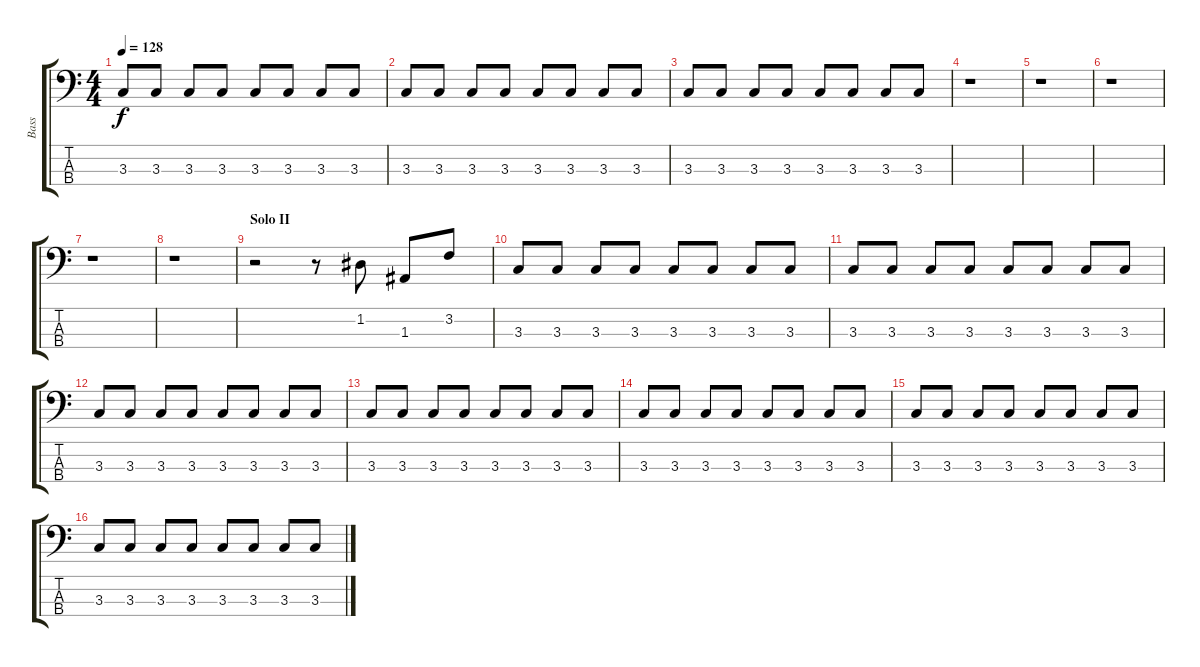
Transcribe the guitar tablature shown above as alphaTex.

\track ("Bass" "Bass") {instrument electricbassfinger}
\staff {score tabs}
\tuning (G2 D2 A1 E1) {hide}
\ts (4 4)
\tempo 128
\clef f4
\ks c
3.3.8{dy f} 3.3.8 3.3.8 3.3.8 3.3.8 3.3.8 3.3.8 3.3.8 |
3.3.8 3.3.8 3.3.8 3.3.8 3.3.8 3.3.8 3.3.8 3.3.8 |
3.3.8 3.3.8 3.3.8 3.3.8 3.3.8 3.3.8 3.3.8 3.3.8 |
r.1 |
r.1 |
r.1 |
r.1 |
r.1 |
\section ("" "Solo II")
r.2 r.8 1.2.8 1.3.8 3.2.8 |
3.3.8 3.3.8 3.3.8 3.3.8 3.3.8 3.3.8 3.3.8 3.3.8 |
3.3.8 3.3.8 3.3.8 3.3.8 3.3.8 3.3.8 3.3.8 3.3.8 |
3.3.8 3.3.8 3.3.8 3.3.8 3.3.8 3.3.8 3.3.8 3.3.8 |
3.3.8 3.3.8 3.3.8 3.3.8 3.3.8 3.3.8 3.3.8 3.3.8 |
3.3.8 3.3.8 3.3.8 3.3.8 3.3.8 3.3.8 3.3.8 3.3.8 |
3.3.8 3.3.8 3.3.8 3.3.8 3.3.8 3.3.8 3.3.8 3.3.8 |
3.3.8 3.3.8 3.3.8 3.3.8 3.3.8 3.3.8 3.3.8 3.3.8
